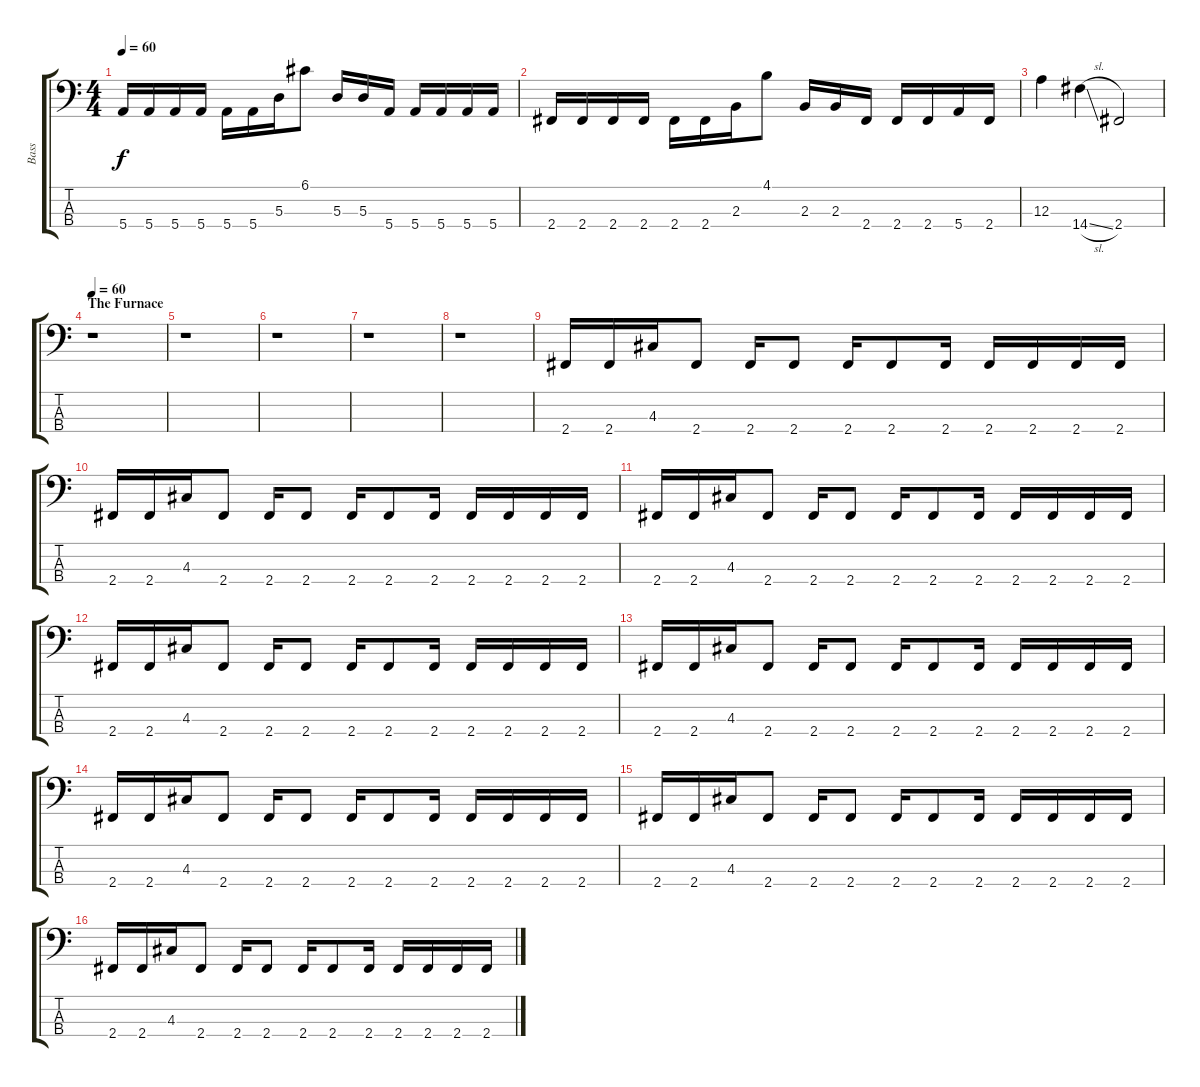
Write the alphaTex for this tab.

\track ("Bass" "Bass") {instrument electricbasspick}
\staff {score tabs}
\tuning (G2 D2 A1 E1) {hide}
\ts (4 4)
\tempo 60
\clef f4
\ks c
5.4.16{dy f} 5.4.16 5.4.16 5.4.16 5.4.16 5.4.16 5.3.16 6.1.8 5.3.16 5.3.16 5.4.16 5.4.16 5.4.16 5.4.16 5.4.16 |
2.4.16 2.4.16 2.4.16 2.4.16 2.4.16 2.4.16 2.3.16 4.1.8 2.3.16 2.3.16 2.4.16 2.4.16 2.4.16 5.4.16 2.4.16 |
12.3.4 14.4{sl}.4 2.4.2 |
\section ("" "The Furnace")
\tempo 60
r.1 |
r.1 |
r.1 |
r.1 |
r.1 |
2.4.16 2.4.16 4.3.16 2.4.8 2.4.16 2.4.8 2.4.16 2.4.8 2.4.16 2.4.16 2.4.16 2.4.16 2.4.16 |
2.4.16 2.4.16 4.3.16 2.4.8 2.4.16 2.4.8 2.4.16 2.4.8 2.4.16 2.4.16 2.4.16 2.4.16 2.4.16 |
2.4.16 2.4.16 4.3.16 2.4.8 2.4.16 2.4.8 2.4.16 2.4.8 2.4.16 2.4.16 2.4.16 2.4.16 2.4.16 |
2.4.16 2.4.16 4.3.16 2.4.8 2.4.16 2.4.8 2.4.16 2.4.8 2.4.16 2.4.16 2.4.16 2.4.16 2.4.16 |
2.4.16 2.4.16 4.3.16 2.4.8 2.4.16 2.4.8 2.4.16 2.4.8 2.4.16 2.4.16 2.4.16 2.4.16 2.4.16 |
2.4.16 2.4.16 4.3.16 2.4.8 2.4.16 2.4.8 2.4.16 2.4.8 2.4.16 2.4.16 2.4.16 2.4.16 2.4.16 |
2.4.16 2.4.16 4.3.16 2.4.8 2.4.16 2.4.8 2.4.16 2.4.8 2.4.16 2.4.16 2.4.16 2.4.16 2.4.16 |
2.4.16 2.4.16 4.3.16 2.4.8 2.4.16 2.4.8 2.4.16 2.4.8 2.4.16 2.4.16 2.4.16 2.4.16 2.4.16
